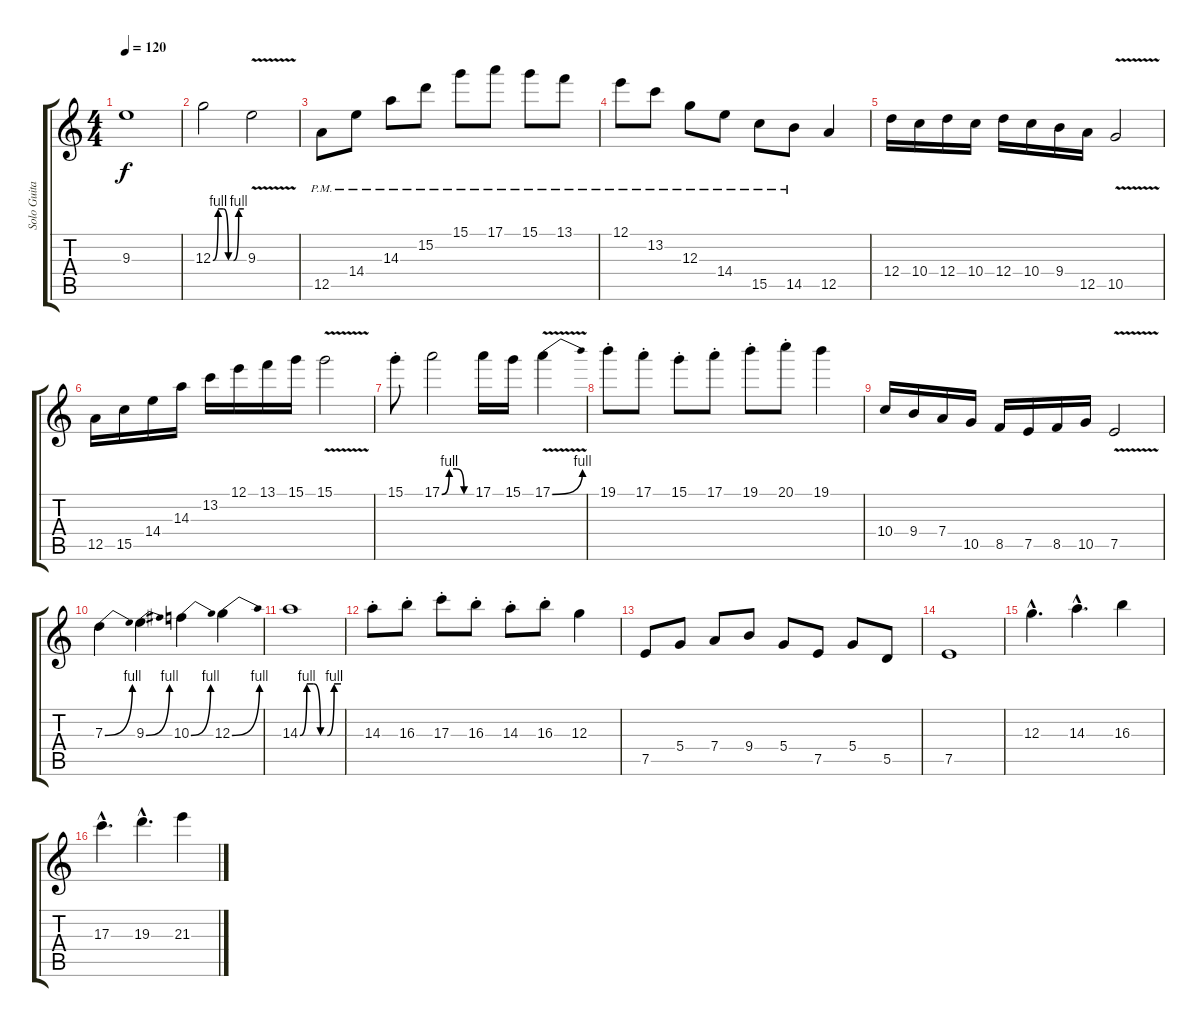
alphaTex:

\track ("Solo Guitar" "Solo Guita") {instrument distortionguitar}
\staff {score tabs}
\tuning (E4 B3 G3 D3 A2 E2) {hide}
\ts (4 4)
\tempo 120
\clef g2
\ks c
9.3.1{dy f} |
12.3{be (custom 0 0 10 4 20 4 30 0 40 0 50 4 60 4)}.2 9.3{v}.2 |
12.5{pm}.8 14.4{pm}.8 14.3{pm}.8 15.2{pm}.8 15.1{pm}.8 17.1{pm}.8 15.1{pm}.8 13.1{pm}.8 |
12.1{pm}.8 13.2{pm}.8 12.3{pm}.8 14.4{pm}.8 15.5{pm}.8 14.5{pm}.8 12.5.4 |
12.4.16 10.4.16 12.4.16 10.4.16 12.4.16 10.4.16 9.4.16 12.5.16 10.5{v}.2 |
12.5.16 15.5.16 14.4.16 14.3.16 13.2.16 12.1.16 13.1.16 15.1.16 15.1{v}.2 |
15.1{st}.8 17.1{be (custom 0 0 15 4 30 4 45 0 60 0)}.2 17.1.16 15.1.16 17.1{be (bend 0 0 60 4) v}.4 |
19.1{st}.8 17.1{st}.8 15.1{st}.8 17.1{st}.8 19.1{st}.8 20.1{st}.8 19.1.4 |
10.4.16 9.4.16 7.4.16 10.5.16 8.5.16 7.5.16 8.5.16 10.5.16 7.5{v}.2 |
7.3{be (bend 0 0 60 4)}.4 9.3{be (bend 0 0 60 4)}.4 10.3{be (bend 0 0 60 4)}.4 12.3{be (bend 0 0 60 4)}.4 |
14.3{be (custom 0 0 10 4 20 4 30 0 40 0 50 4 60 4)}.1 |
14.3{st}.8 16.3{st}.8 17.3{st}.8 16.3{st}.8 14.3{st}.8 16.3{st}.8 12.3.4 |
7.5.8 5.4.8 7.4.8 9.4.8 5.4.8 7.5.8 5.4.8 5.5.8 |
7.5.1 |
12.3{hac}.4{d} 14.3{hac}.4{d} 16.3.4 |
17.3{hac}.4{d} 19.3{hac}.4{d} 21.3.4
